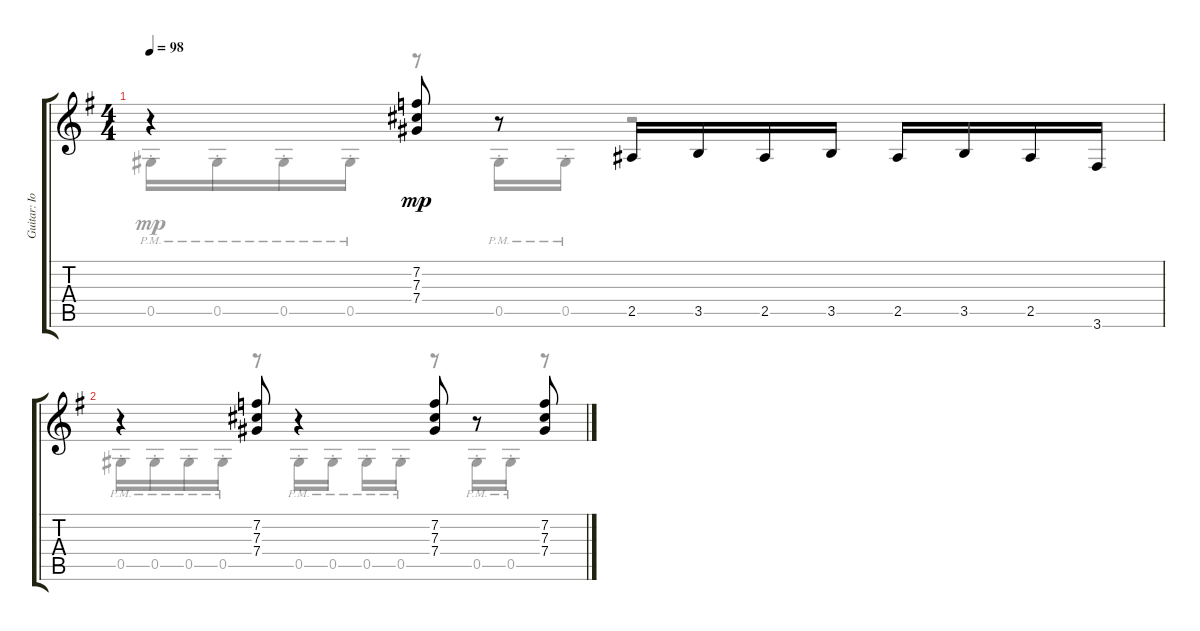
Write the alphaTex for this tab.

\track ("Guitar: Iommi" "Guitar: Io") {instrument distortionguitar}
\staff {score tabs}
\tuning (Eb4 Bb3 Gb3 Db3 Ab2 Eb2) {hide}
\voice
\ts (4 4)
\tempo 98
\clef g2
\ks g
r.4{dy mp} (7.2 7.3 7.4).8 r.8 2.5.16 3.5.16 2.5.16 3.5.16 2.5.16 3.5.16 2.5.16 3.6.16 |
r.4 (7.2 7.3 7.4).8 r.4 (7.2 7.3 7.4).8 r.8 (7.2 7.3 7.4).8
\voice
\clef g2
\ottava regular
\simile none
\ks g
0.5{pm st}.16{dy mp} 0.5{pm st}.16 0.5{pm st}.16 0.5{pm st}.16 r.8 0.5{pm st}.16 0.5{pm st}.16 r.2 |
0.5{pm st}.16 0.5{pm st}.16 0.5{pm st}.16 0.5{pm st}.16 r.8 0.5{pm st}.16 0.5{pm st}.16 0.5{pm st}.16 0.5{pm st}.16 r.8 0.5{pm st}.16 0.5{pm st}.16 r.8
